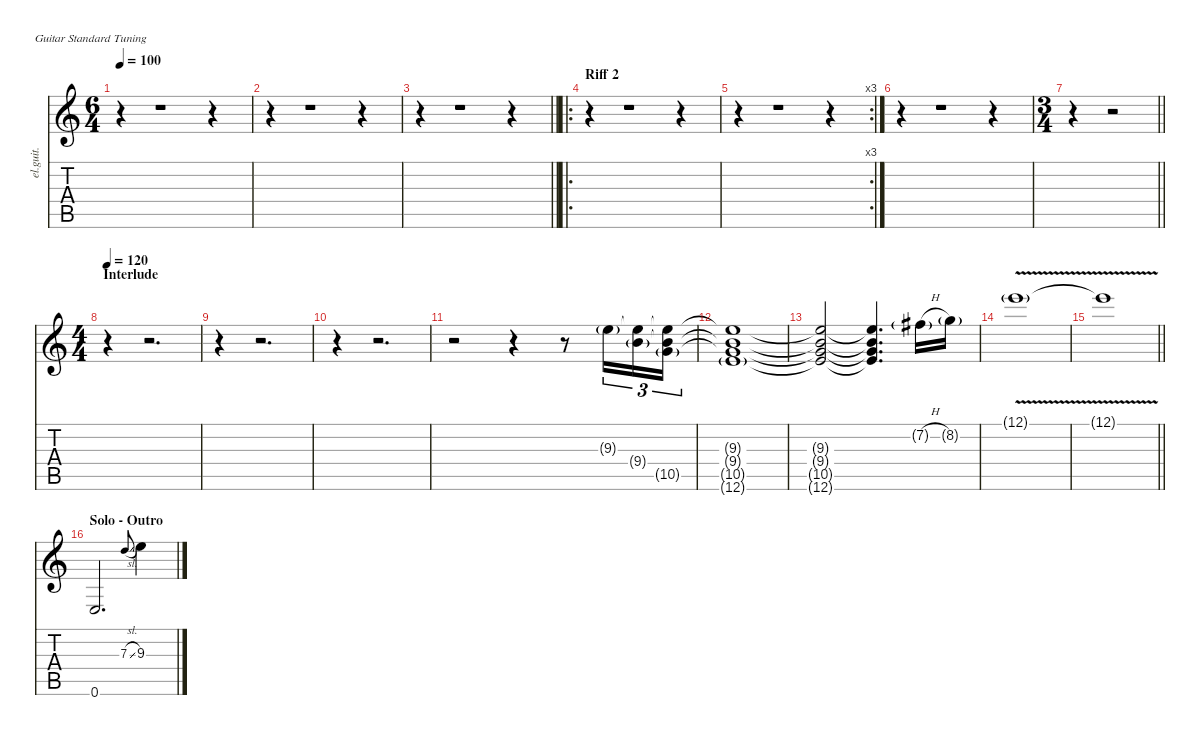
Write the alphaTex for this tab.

\defaultSystemsLayout 4
\hideDynamics
\bracketExtendMode nobrackets
\otherSystemsTrackNameOrientation horizontal
\track ("Guitar solo effect 2" "el.guit.") {instrument electricguitarclean}
\staff {score tabs}
\tuning (E4 B3 G3 D3 A2 E2)
\ts (6 4)
\tempo 100
\clef g2
\ks c
r.4{dy mf beam Down} r.1{beam Down} r.4{beam Down} |
r.4{beam Down} r.1{beam Down} r.4{beam Down} |
\barLineRight lightlight
r.4{beam Down} r.1{beam Down} r.4{beam Down} |
\ro
\section ("" "Riff 2")
r.4{beam Down} r.1{beam Down} r.4{beam Down} |
\rc 3
r.4{beam Down} r.1{beam Down} r.4{beam Down} |
r.4{beam Down} r.1{beam Down} r.4{beam Down} |
\ts (3 4)
\beaming (8 2 2 2)
\barLineRight lightlight
r.4{beam Down} r.2{beam Down} |
\ts (4 4)
\beaming (8 2 2 2 2)
\section ("" "Interlude")
\tempo 120
r.4{beam Down} r.2{d beam Down} |
r.4{beam Down} r.2{d beam Down} |
r.4{beam Down} r.2{d beam Down} |
r.2{beam Down} r.4{beam Down} r.8{beam Down} 9.3{g}.16{tu (3 2) beam Down} (9.4{g} 9.3{t}).16{tu (3 2) beam Down} (10.5{g} 9.3{t} 9.4{t}).16{tu (3 2) beam Down} |
(9.3{t} 9.4{t} 10.5{t} 12.6{g}).1{dy f beam Up} |
(9.3{t} 9.4{t} 10.5{t} 12.6{t}).2{beam Up} (9.3{t} 9.4{t} 10.5{t} 12.6{t}).4{d beam Up} 7.2{h g acc #}.16{dy mf beam Down} 8.2{g}.16{beam Down} |
12.1{v g}.1{beam Down} |
\barLineRight lightlight
12.1{v t}.1{dy f beam Down} |
\section ("" "Solo - Outro")
0.6.2{d beam Up} 7.3{sl}.8{gr onbeat dy mf beam Up} 9.3.4{dy f beam Down}
